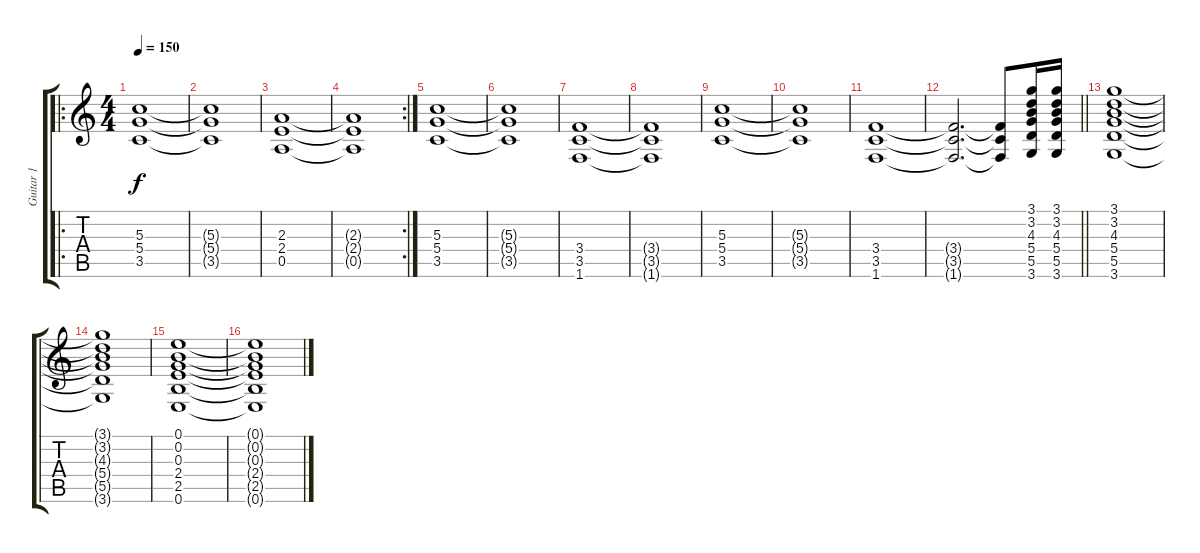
\track ("Guitar 1" "Guitar 1") {instrument distortionguitar}
\staff {score tabs}
\tuning (E4 B3 G3 D3 A2 E2) {hide}
\ro
\ts (4 4)
\tempo 150
\clef g2
\ks c
(5.3 5.4 3.5).1{dy f} |
(5.3{t} 5.4{t} 3.5{t}).1 |
(2.3 2.4 0.5).1 |
\rc 2
(2.3{t} 2.4{t} 0.5{t}).1 |
(5.3 5.4 3.5).1 |
(5.3{t} 5.4{t} 3.5{t}).1 |
(3.4 3.5 1.6).1 |
(3.4{t} 3.5{t} 1.6{t}).1 |
(5.3 5.4 3.5).1 |
(5.3{t} 5.4{t} 3.5{t}).1 |
(3.4 3.5 1.6).1 |
\barLineRight lightlight
(3.4{t} 3.5{t} 1.6{t}).2{d} (3.4{t} 3.5{t} 1.6{t}).8 (3.1 3.2 4.3 5.4 5.5 3.6).16 (3.1 3.2 4.3 5.4 5.5 3.6).16 |
(3.1 3.2 4.3 5.4 5.5 3.6).1 |
(3.1{t} 3.2{t} 4.3{t} 5.4{t} 5.5{t} 3.6{t}).1 |
(0.1 0.2 0.3 2.4 2.5 0.6).1 |
(0.1{t} 0.2{t} 0.3{t} 2.4{t} 2.5{t} 0.6{t}).1
